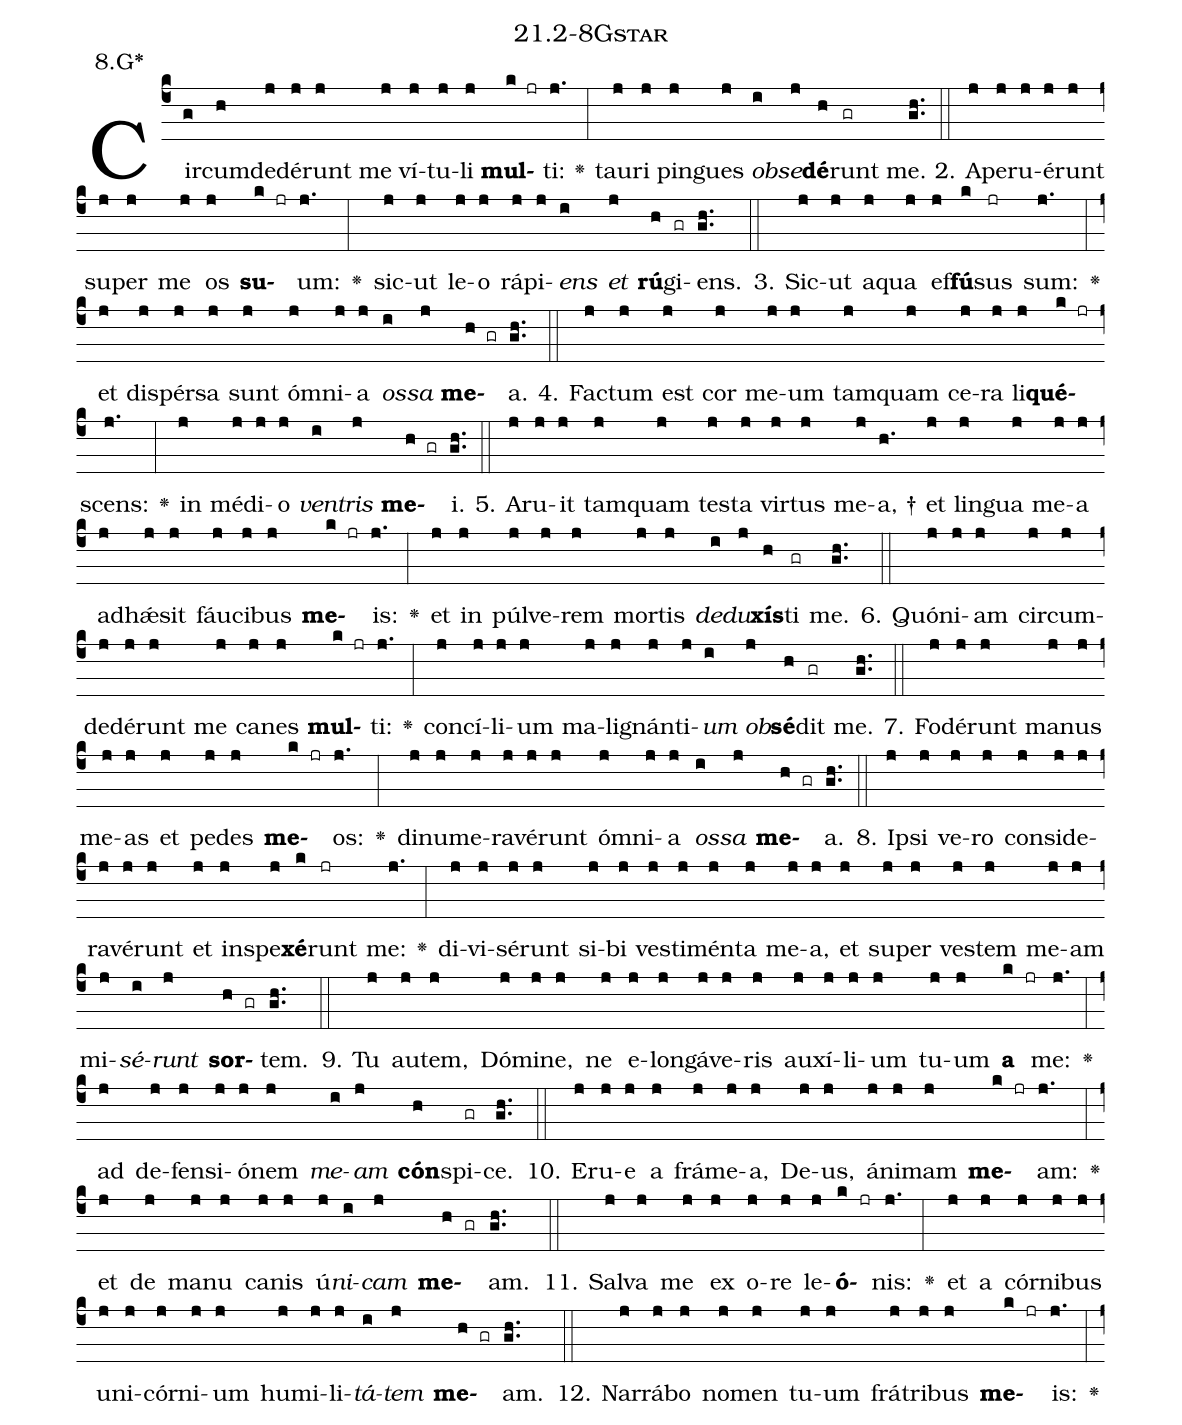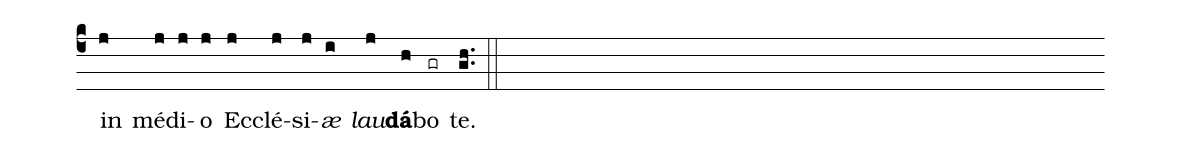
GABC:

name: 21.2-8Gstar;
annotation: 8.G*;
%%
(c4)Cir(g)cum(h)de(j)dé(j)runt(j) me(j) ví(j)tu(j)li(j) <b>mul</b>(k jr)ti:(j.) <v>\greheightstar</v>(:) tau(j)ri(j) pin(j)gues(j) <i>ob</i>(i)<i>se</i>(j)<b>dé</b>(h)runt(gr) me.(gh..) (::)
2. A(j)pe(j)ru(j)é(j)runt(j) su(j)per(j) me(j) os(j) <b>su</b>(k jr)um:(j.) <v>\greheightstar</v>(:) sic(j)ut(j) le(j)o(j) rá(j)pi(j)<i>ens</i>(i) <i>et</i>(j) <b>rú</b>(h)gi(gr)ens.(gh..) (::)
3. Sic(j)ut(j) a(j)qua(j) ef(j)<b>fú</b>(k)sus(jr) sum:(j.) <v>\greheightstar</v>(:) et(j) di(j)spér(j)sa(j) sunt(j) óm(j)ni(j)a(j) <i>os</i>(i)<i>sa</i>(j) <b>me</b>(h gr)a.(gh..) (::)
4. Fac(j)tum(j) est(j) cor(j) me(j)um(j) tam(j)quam(j) ce(j)ra(j) li(j)<b>qué</b>(k jr)scens:(j.) <v>\greheightstar</v>(:) in(j) mé(j)di(j)o(j) <i>ven</i>(i)<i>tris</i>(j) <b>me</b>(h gr)i.(gh..) (::)
5. A(j)ru(j)it(j) tam(j)quam(j) tes(j)ta(j) vir(j)tus(j) me(j)a, †(h.) et(j) lin(j)gua(j) me(j)a(j) ad(j)hǽ(j)sit(j) fáu(j)ci(j)bus(j) <b>me</b>(k jr)is:(j.) <v>\greheightstar</v>(:) et(j) in(j) púl(j)ve(j)rem(j) mor(j)tis(j) <i>de</i>(i)<i>du</i>(j)<b>xís</b>(h)ti(gr) me.(gh..) (::)
6. Quón(j)i(j)am(j) cir(j)cum(j)de(j)dé(j)runt(j) me(j) ca(j)nes(j) <b>mul</b>(k jr)ti:(j.) <v>\greheightstar</v>(:) con(j)cí(j)li(j)um(j) ma(j)li(j)gnán(j)ti(j)<i>um</i>(i) <i>ob</i>(j)<b>sé</b>(h)dit(gr) me.(gh..) (::)
7. Fo(j)dé(j)runt(j) ma(j)nus(j) me(j)as(j) et(j) pe(j)des(j) <b>me</b>(k jr)os:(j.) <v>\greheightstar</v>(:) di(j)nu(j)me(j)ra(j)vé(j)runt(j) óm(j)ni(j)a(j) <i>os</i>(i)<i>sa</i>(j) <b>me</b>(h gr)a.(gh..) (::)
8. Ip(j)si(j) ve(j)ro(j) con(j)si(j)de(j)ra(j)vé(j)runt(j) et(j) in(j)spe(j)<b>xé</b>(k)runt(jr) me:(j.) <v>\greheightstar</v>(:) di(j)vi(j)sé(j)runt(j) si(j)bi(j) ves(j)ti(j)mén(j)ta(j) me(j)a,(j) et(j) su(j)per(j) ves(j)tem(j) me(j)am(j) mi(j)<i>sé</i>(i)<i>runt</i>(j) <b>sor</b>(h gr)tem.(gh..) (::)
9. Tu(j) au(j)tem,(j) Dó(j)mi(j)ne,(j) ne(j) e(j)lon(j)gá(j)ve(j)ris(j) au(j)xí(j)li(j)um(j) tu(j)um(j) <b>a</b>(k jr) me:(j.) <v>\greheightstar</v>(:) ad(j) de(j)fen(j)si(j)ó(j)nem(j) <i>me</i>(i)<i>am</i>(j) <b>cón</b>(h)spi(gr)ce.(gh..) (::)
10. E(j)ru(j)e(j) a(j) frá(j)me(j)a,(j) De(j)us,(j) á(j)ni(j)mam(j) <b>me</b>(k jr)am:(j.) <v>\greheightstar</v>(:) et(j) de(j) ma(j)nu(j) ca(j)nis(j) ú(j)<i>ni</i>(i)<i>cam</i>(j) <b>me</b>(h gr)am.(gh..) (::)
11. Sal(j)va(j) me(j) ex(j) o(j)re(j) le(j)<b>ó</b>(k jr)nis:(j.) <v>\greheightstar</v>(:) et(j) a(j) cór(j)ni(j)bus(j) u(j)ni(j)cór(j)ni(j)um(j) hu(j)mi(j)li(j)<i>tá</i>(i)<i>tem</i>(j) <b>me</b>(h gr)am.(gh..) (::)
12. Nar(j)rá(j)bo(j) no(j)men(j) tu(j)um(j) frá(j)tri(j)bus(j) <b>me</b>(k jr)is:(j.) <v>\greheightstar</v>(:) in(j) mé(j)di(j)o(j) Ec(j)clé(j)si(j)<i>æ</i>(i) <i>lau</i>(j)<b>dá</b>(h)bo(gr) te.(gh..) (::)
